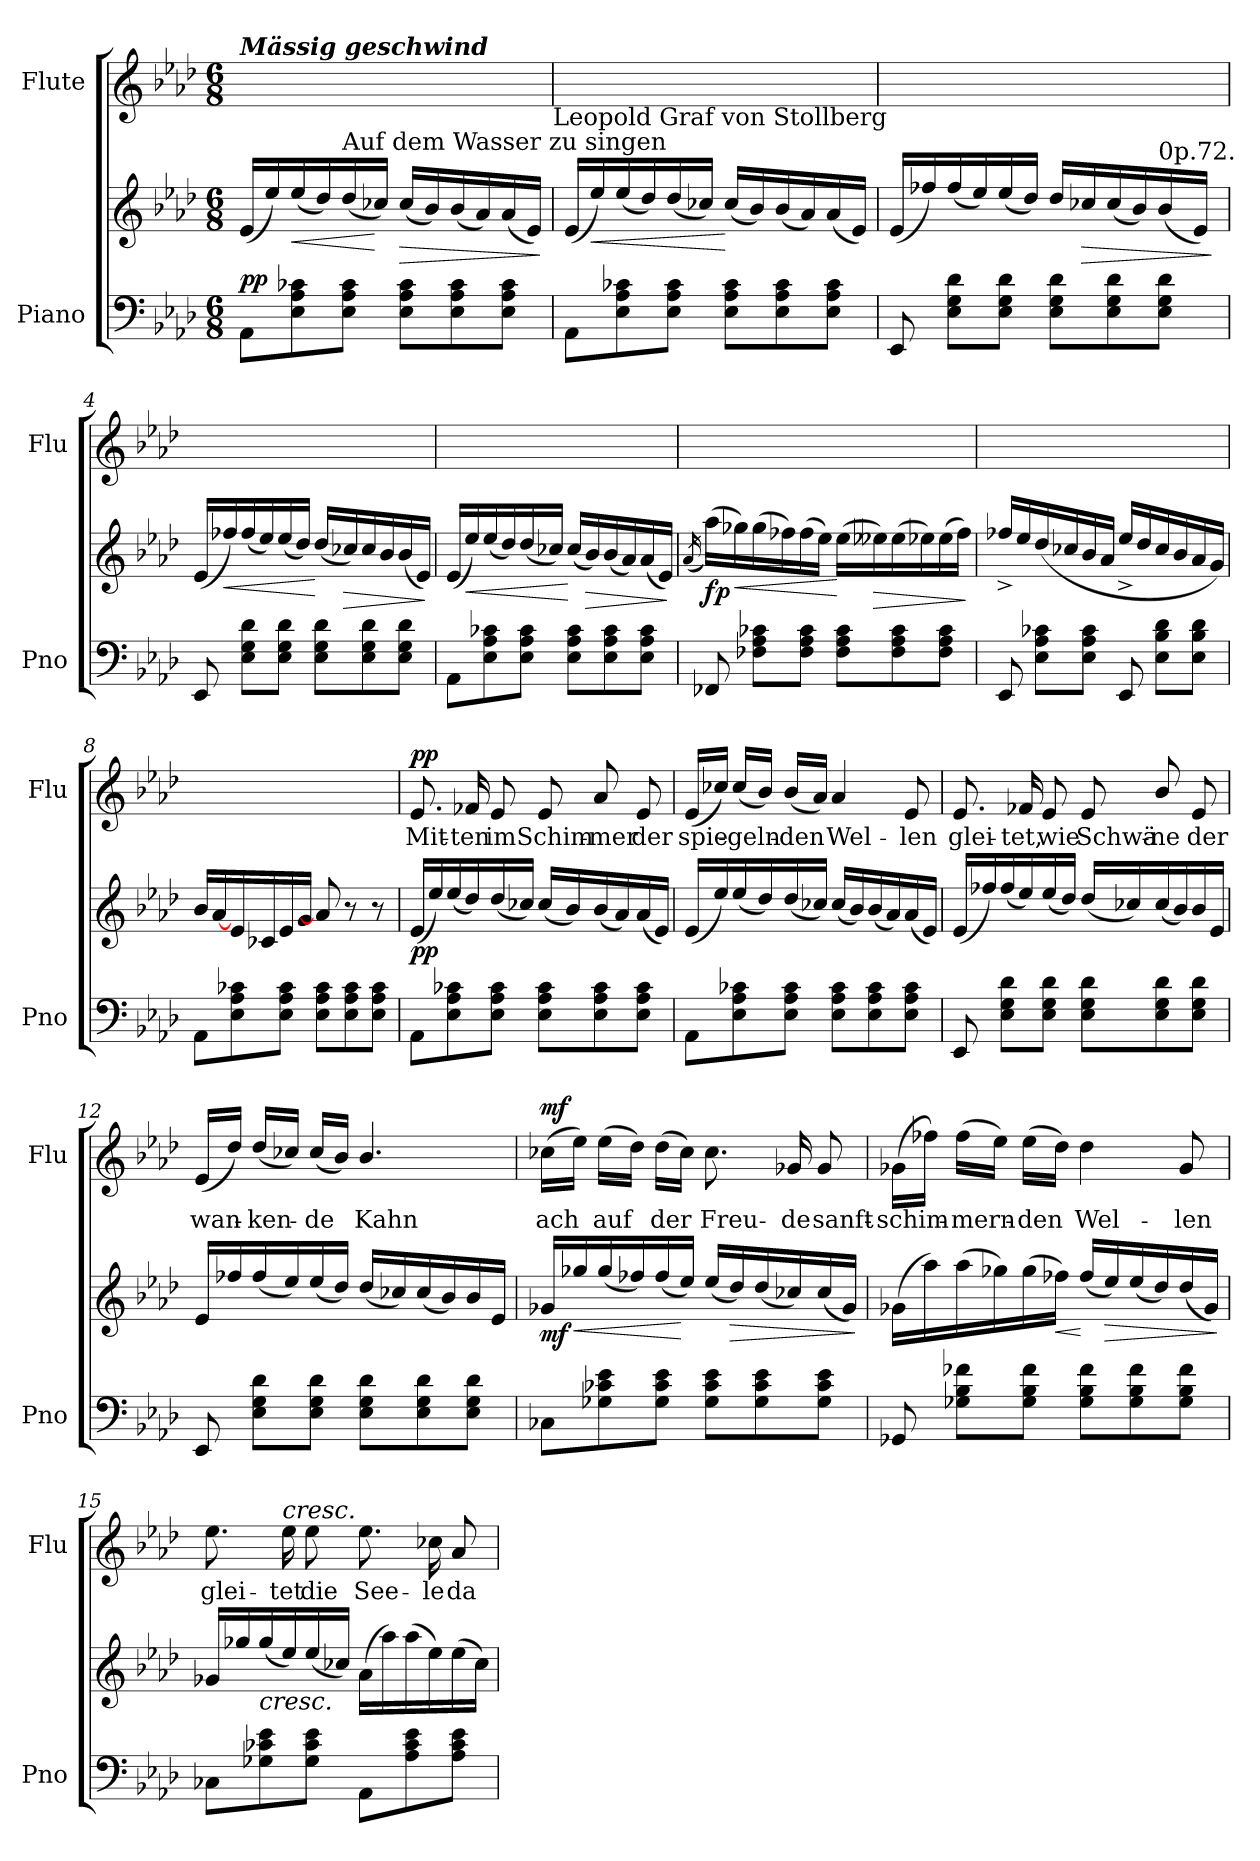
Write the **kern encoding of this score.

**kern	**kern	**dynam	**kern	**text	**dynam
*part2	*part2	*part2	*part1	*part1	*part1
*staff3	*staff2	*staff2/3	*staff1	*staff1	*staff1
*I"Piano	*	*	*I"Flute	*	*
*I'Pno	*	*	*I'Flu	*	*
*clefF4	*clefG2	*	*clefG2	*	*
*k[b-e-a-d-]	*k[b-e-a-d-]	*	*k[b-e-a-d-]	*	*
*M6/8	*M6/8	*	*M6/8	*	*
*MM73	*MM73	*	*MM73	*	*
=1	=1	=1	=1	=1	=1
!	!	!	!LO:TX:Bi:t=Mässig geschwind	!	!
!	!	!LO:DY:a=2	!	!	!
8AA-\L	(<16e-/LL	pp	2.ryy	.	.
.	16ee-/)	.	.	.	.
!	!	!LO:HP:b	!	!	!
8E-\ 8A-\ 8c-X\	(<16ee-/	<	.	.	.
.	16dd-/)	.	.	.	.
!	!LO:TX:a:t=Auf dem Wasser zu singen	!	!	!	!
8E-\ 8A-\ 8c-\J	(<16dd-/	.	.	.	.
.	16cc-X/JJ)	[	.	.	.
!	!	!LO:HP:b	!	!	!
8E-\ 8A-\ 8c-\L	(<16cc-/LL	>	.	.	.
.	16b-/)	.	.	.	.
8E-\ 8A-\ 8c-\	(<16b-/	.	.	.	.
.	16a-/)	.	.	.	.
8E-\ 8A-\ 8c-\J	(<16a-/	.	.	.	.
.	16e-/JJ)	.	.	.	.
.	.	]	.	.	.
!	!LO:TX:a:t=Leopold Graf von Stollberg	!	!	!	!
=2	=2	=2	=2	=2	=2
8AA-\L	(<16e-/LL	.	2.ryy	.	.
!	!	!LO:HP:b	!	!	!
.	16ee-/)	<	.	.	.
8E-\ 8A-\ 8c-X\	(<16ee-/	.	.	.	.
.	16dd-/)	.	.	.	.
8E-\ 8A-\ 8c-\J	(<16dd-/	.	.	.	.
.	16cc-X/JJ)	.	.	.	.
8E-\ 8A-\ 8c-\L	(<16cc-/LL	[	.	.	.
.	16b-/)	.	.	.	.
8E-\ 8A-\ 8c-\	(<16b-/	.	.	.	.
.	16a-/)	.	.	.	.
8E-\ 8A-\ 8c-\J	(<16a-/	.	.	.	.
.	16e-/JJ)	.	.	.	.
=3	=3	=3	=3	=3	=3
8EE-/	(<16e-/LL	.	2.ryy	.	.
.	16ff-X/)	.	.	.	.
8E-\ 8G\ 8d-\L	(<16ff-/	.	.	.	.
.	16ee-/)	.	.	.	.
8E-\ 8G\ 8d-\J	(<16ee-/	.	.	.	.
.	16dd-/JJ)	.	.	.	.
8E-\ 8G\ 8d-\L	16dd-/LL	.	.	.	.
!	!	!LO:HP:b	!	!	!
.	16cc-X/	>	.	.	.
8E-\ 8G\ 8d-\	(<16cc-/	.	.	.	.
.	16b-/)	.	.	.	.
!	!LO:TX:a:t=0p.72.	!	!	!	!
8E-\ 8G\ 8d-\J	(<16b-/	.	.	.	.
.	16e-/JJ)	.	.	.	.
.	.	]	.	.	.
!!LO:LB:g=z
=4	=4	=4	=4	=4	=4
8EE-/	(<16e-/LL	.	2.ryy	.	.
!	!	!LO:HP:b	!	!	!
.	16ff-X/)	<	.	.	.
8E-\ 8G\ 8d-\L	(<16ff-/	.	.	.	.
.	16ee-/)	.	.	.	.
8E-\ 8G\ 8d-\J	(<16ee-/	.	.	.	.
.	16dd-/JJ)	.	.	.	.
8E-\ 8G\ 8d-\L	(<16dd-/LL	[	.	.	.
!	!	!LO:HP:b	!	!	!
.	16cc-X/)	>	.	.	.
8E-\ 8G\ 8d-\	16cc-/	.	.	.	.
.	16b-/	.	.	.	.
8E-\ 8G\ 8d-\J	(<16b-/	.	.	.	.
.	16e-/JJ)	.	.	.	.
.	.	]	.	.	.
=5	=5	=5	=5	=5	=5
8AA-\L	(<16e-/LL	.	2.ryy	.	.
!	!	!LO:HP:b	!	!	!
.	16ee-/)	<	.	.	.
8E-\ 8A-\ 8c-X\	(<16ee-/	.	.	.	.
.	16dd-/)	.	.	.	.
8E-\ 8A-\ 8c-\J	(<16dd-/	.	.	.	.
.	16cc-X/JJ)	.	.	.	.
8E-\ 8A-\ 8c-\L	(<16cc-/LL	[	.	.	.
!	!	!LO:HP:b	!	!	!
.	16b-/)	>	.	.	.
8E-\ 8A-\ 8c-\	(<16b-/	.	.	.	.
.	16a-/)	.	.	.	.
8E-\ 8A-\ 8c-\J	(<16a-/	.	.	.	.
.	16e-/JJ)	.	.	.	.
.	.	]	.	.	.
=6	=6	=6	=6	=6	=6
.	(>16qa-/	.	.	.	.
!	!	!LO:DY:b	!	!	!
8FF-X/	(>16aa-\LL)	fp	2.ryy	.	.
!	!	!LO:HP:b	!	!	!
.	16gg-X\)	<	.	.	.
8F-X\ 8A-\ 8c-X\L	(>16gg-\	.	.	.	.
.	16ff-X\)	.	.	.	.
8F-\ 8A-\ 8c-\J	(>16ff-\	.	.	.	.
.	16ee-\JJ)	.	.	.	.
8F-\ 8A-\ 8c-\L	(>16ee-\LL	[	.	.	.
!	!	!LO:HP:b	!	!	!
.	16ee--X\)	>	.	.	.
8F-\ 8A-\ 8c-\	(>16ee--\	.	.	.	.
.	16ee-X\)	.	.	.	.
8F-\ 8A-\ 8c-\J	(>16ee-\	.	.	.	.
.	16ff-\JJ)	.	.	.	.
.	.	]	.	.	.
!!LO:LB:g=z
=7	=7	=7	=7	=7	=7
8EE-/	16ff-X^/LL	.	2.ryy	.	.
.	16ee-/	.	.	.	.
8E-\ 8A-\ 8c-X\L	(<16dd-/	.	.	.	.
.	16cc-X/	.	.	.	.
8E-\ 8A-\ 8c-\J	16b-/	.	.	.	.
.	16a-/JJ	.	.	.	.
8EE-/	16ee-^/LL	.	.	.	.
.	16dd-/	.	.	.	.
8E-\ 8B-\ 8d-\L	16cc-/	.	.	.	.
.	16b-/	.	.	.	.
8E-\ 8B-\ 8d-\J	16a-/	.	.	.	.
.	16g/JJ)	.	.	.	.
=8	=8	=8	=8	=8	=8
8AA-\L	16b-/LL	.	2.ryy	.	.
.	[16a-/	.	.	.	.
8E-\ 8A-\ 8c-X\	16e-/	.	.	.	.
.	16c-X/	.	.	.	.
8E-\ 8A-\ 8c-\J	16e-/	.	.	.	.
.	16g/JJ	.	.	.	.
8E-\ 8A-\ 8c-\L	8a-/]	.	.	.	.
8E-\ 8A-\ 8c-\	8r	.	.	.	.
8E-\ 8A-\ 8c-\J	8r	.	.	.	.
=9	=9	=9	=9	=9	=9
!	!	!LO:DY:b	!	!LO:LY:b	!LO:DY:a
8AA-\L	(<16e-/LL	pp	8.e-/	Mit-	pp
.	16ee-/)	.	.	.	.
8E-\ 8A-\ 8c-X\	(<16ee-/	.	.	.	.
!	!	!	!	!LO:LY:b	!
.	16dd-/)	.	16f-X/	-ten	.
!	!	!	!	!LO:LY:b	!
8E-\ 8A-\ 8c-\J	(<16dd-/	.	8e-/	im	.
.	16cc-X/JJ)	.	.	.	.
!	!	!	!	!LO:LY:b	!
8E-\ 8A-\ 8c-\L	(<16cc-/LL	.	8e-/	Schim-	.
.	16b-/)	.	.	.	.
!	!	!	!	!LO:LY:b	!
8E-\ 8A-\ 8c-\	(<16b-/	.	8a-/	-mer	.
.	16a-/)	.	.	.	.
!	!	!	!	!LO:LY:b	!
8E-\ 8A-\ 8c-\J	(<16a-/	.	8e-/	der	.
.	16e-/JJ)	.	.	.	.
!!LO:PB:g=z
=10	=10	=10	=10	=10	=10
!	!	!	!	!LO:LY:b	!
8AA-\L	(<16e-/LL	.	(<16e-/LL	spie-	.
.	16ee-/)	.	16cc-X/JJ)	.	.
!	!	!	!	!LO:LY:b	!
8E-\ 8A-\ 8c-X\	(<16ee-/	.	(<16cc-/LL	-geln-	.
.	16dd-/)	.	16b-/JJ)	.	.
!	!	!	!	!LO:LY:b	!
8E-\ 8A-\ 8c-\J	(<16dd-/	.	(<16b-/LL	-den	.
.	16cc-X/JJ)	.	16a-/JJ)	.	.
!	!	!	!	!LO:LY:b	!
8E-\ 8A-\ 8c-\L	(<16cc-/LL	.	4a-/	Wel-	.
.	16b-/)	.	.	.	.
8E-\ 8A-\ 8c-\	(<16b-/	.	.	.	.
.	16a-/)	.	.	.	.
!	!	!	!	!LO:LY:b	!
8E-\ 8A-\ 8c-\J	(<16a-/	.	8e-/	-len	.
.	16e-/JJ)	.	.	.	.
=11	=11	=11	=11	=11	=11
!	!	!	!	!LO:LY:b	!
8EE-/	(<16e-/LL	.	8.e-/	glei-	.
.	16ff-X/)	.	.	.	.
8E-\ 8G\ 8d-\L	(<16ff-/	.	.	.	.
!	!	!	!	!LO:LY:b	!
.	16ee-/)	.	16f-X/	-tet,	.
!	!	!	!	!LO:LY:b	!
8E-\ 8G\ 8d-\J	(<16ee-/	.	8e-/	wie	.
.	16dd-/JJ)	.	.	.	.
!	!	!	!	!LO:LY:b	!
8E-\ 8G\ 8d-\L	(<16dd-/LL	.	8e-/	Schwä-	.
.	16cc-X/)	.	.	.	.
!	!	!	!	!LO:LY:b	!
8E-\ 8G\ 8d-\	(<16cc-/	.	8b-/	-ne	.
.	16b-/)	.	.	.	.
!	!	!	!	!LO:LY:b	!
8E-\ 8G\ 8d-\J	16b-/	.	8e-/	der	.
.	16e-/JJ	.	.	.	.
=12	=12	=12	=12	=12	=12
!	!	!	!	!LO:LY:b	!
8EE-/	16e-/LL	.	(<16e-/LL	wan-	.
.	16ff-X/	.	16dd-/JJ)	.	.
!	!	!	!	!LO:LY:b	!
8E-\ 8G\ 8d-\L	(<16ff-/	.	(<16dd-/LL	-ken-	.
.	16ee-/)	.	16cc-X/JJ)	.	.
!	!	!	!	!LO:LY:b	!
8E-\ 8G\ 8d-\J	(<16ee-/	.	(<16cc-/LL	-de	.
.	16dd-/JJ)	.	16b-/JJ)	.	.
!	!	!	!	!LO:LY:b	!
8E-\ 8G\ 8d-\L	(<16dd-/LL	.	4.b-/	Kahn	.
.	16cc-X/)	.	.	.	.
8E-\ 8G\ 8d-\	(<16cc-/	.	.	.	.
.	16b-/)	.	.	.	.
8E-\ 8G\ 8d-\J	16b-/	.	.	.	.
.	16e-/JJ	.	.	.	.
!!LO:LB:g=z
=13	=13	=13	=13	=13	=13
!	!	!LO:DY:b	!	!LO:LY:b	!LO:DY:a
8C-X\L	16g-X/LL	mf	(>16cc-X\LL	ach	mf
!	!	!LO:HP:b	!	!	!
.	16gg-X/	<	16ee-\JJ)	.	.
!	!	!	!	!LO:LY:b	!
8G-X\ 8c-X\ 8e-\	(<16gg-/	.	(>16ee-\LL	auf	.
.	16ff-X/)	.	16dd-\JJ)	.	.
!	!	!	!	!LO:LY:b	!
8G-\ 8c-\ 8e-\J	(<16ff-/	.	(>16dd-\LL	der	.
.	16ee-/JJ)	[	16cc-\JJ)	.	.
!	!	!	!	!LO:LY:b	!
8G-\ 8c-\ 8e-\L	(<16ee-/LL	.	8.cc-\	Freu-	.
!	!	!LO:HP:b	!	!	!
.	16dd-/)	>	.	.	.
8G-\ 8c-\ 8e-\	(<16dd-/	.	.	.	.
!	!	!	!	!LO:LY:b	!
.	16cc-X/)	.	16g-X/	-de	.
!	!	!	!	!LO:LY:b	!
8G-\ 8c-\ 8e-\J	(<16cc-/	.	8g-/	sanft-	.
.	16g-/JJ)	.	.	.	.
.	.	]	.	.	.
=14	=14	=14	=14	=14	=14
!	!	!	!	!LO:LY:b	!
8GG-X/	(>16g-X\LL	.	(>16g-X\LL	-schim-	.
.	16aa-\)	.	16ff-X\JJ)	.	.
!	!	!	!	!LO:LY:b	!
8G-X\ 8B-\ 8f-X\L	(>16aa-\	.	(>16ff-\LL	-mern-	.
.	16gg-X\)	.	16ee-\JJ)	.	.
!	!	!	!	!LO:LY:b	!
8G-\ 8B-\ 8f-\J	(>16gg-\	.	(>16ee-\LL	-den	.
!	!	!LO:HP:b	!	!	!
.	16ff-X\JJ)	<	16dd-\JJ)	.	.
!	!	!	!	!LO:LY:b	!
8G-\ 8B-\ 8f-\L	(<16ff-/LL	[	4dd-\	Wel-	.
!	!	!LO:HP:b	!	!	!
.	16ee-/)	>	.	.	.
8G-\ 8B-\ 8f-\	(<16ee-/	.	.	.	.
.	16dd-/)	.	.	.	.
!	!	!	!	!LO:LY:b	!
8G-\ 8B-\ 8f-\J	(<16dd-/	.	8g-/	-len	.
.	16g-/JJ)	.	.	.	.
.	.	]	.	.	.
!!LO:LB:g=z
=15	=15	=15	=15	=15	=15
!	!	!	!	!LO:LY:b	!
8C-X\L	16g-X/LL	.	8.ee-\	glei-	.
.	16gg-X/	.	.	.	.
!	!LO:TX:b:i:t=cresc.	!	!	!	!
8G-X\ 8c-X\ 8e-\	(<16gg-/	.	.	.	.
!	!	!	!LO:TX:a:i:t=cresc.	!	!
!	!	!	!	!LO:LY:b	!
.	16ee-/)	.	16ee-\	-tet	.
!	!	!	!	!LO:LY:b	!
8G-\ 8c-\ 8e-\J	(<16ee-/	.	8ee-\	die	.
.	16cc-X/JJ)	.	.	.	.
!	!	!	!	!LO:LY:b	!
8AA-\L	(>16a-\LL	.	8.ee-\	See-	.
.	16aa-\)	.	.	.	.
8A-\ 8c-\ 8e-\	(>16aa-\	.	.	.	.
!	!	!	!	!LO:LY:b	!
.	16ee-\)	.	16cc-X\	-le	.
!	!	!	!	!LO:LY:b	!
8A-\ 8c-\ 8e-\J	(>16ee-\	.	8a-/	da-	.
.	16cc-\JJ)	.	.	.	.
=	=	=	=	=	=
*-	*-	*-	*-	*-	*-
